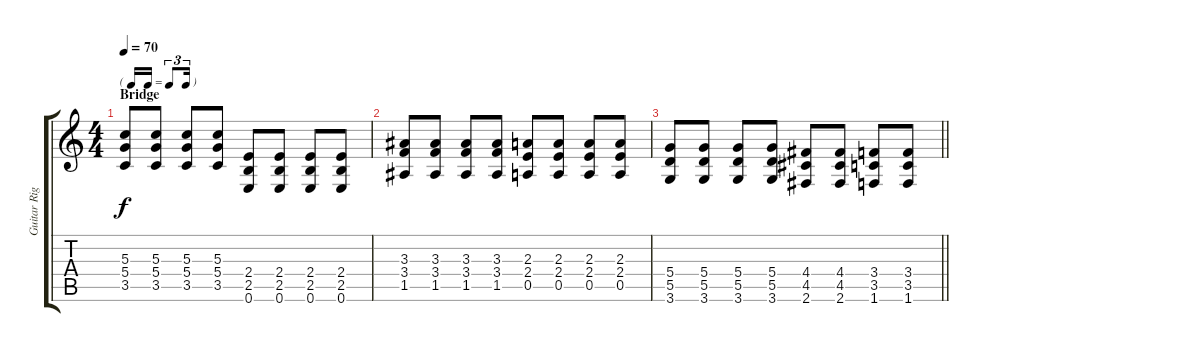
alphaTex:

\track ("Guitar Right" "Guitar Rig") {instrument overdrivenguitar}
\staff {score tabs}
\tuning (E4 B3 G3 D3 A2 E2) {hide}
\ts (4 4)
\tf triplet16th
\section ("" "Bridge")
\tempo 70
\clef g2
\ks c
(5.3 5.4 3.5).8{dy f} (5.3 5.4 3.5).8 (5.3 5.4 3.5).8 (5.3 5.4 3.5).8 (2.4 2.5 0.6).8 (2.4 2.5 0.6).8 (2.4 2.5 0.6).8 (2.4 2.5 0.6).8 |
(3.3 3.4 1.5).8 (3.3 3.4 1.5).8 (3.3 3.4 1.5).8 (3.3 3.4 1.5).8 (2.3 2.4 0.5).8 (2.3 2.4 0.5).8 (2.3 2.4 0.5).8 (2.3 2.4 0.5).8 |
\barLineRight lightlight
(5.4 5.5 3.6).8 (5.4 5.5 3.6).8 (5.4 5.5 3.6).8 (5.4 5.5 3.6).8 (4.4 4.5 2.6).8 (4.4 4.5 2.6).8 (3.4 3.5 1.6).8 (3.4 3.5 1.6).8
